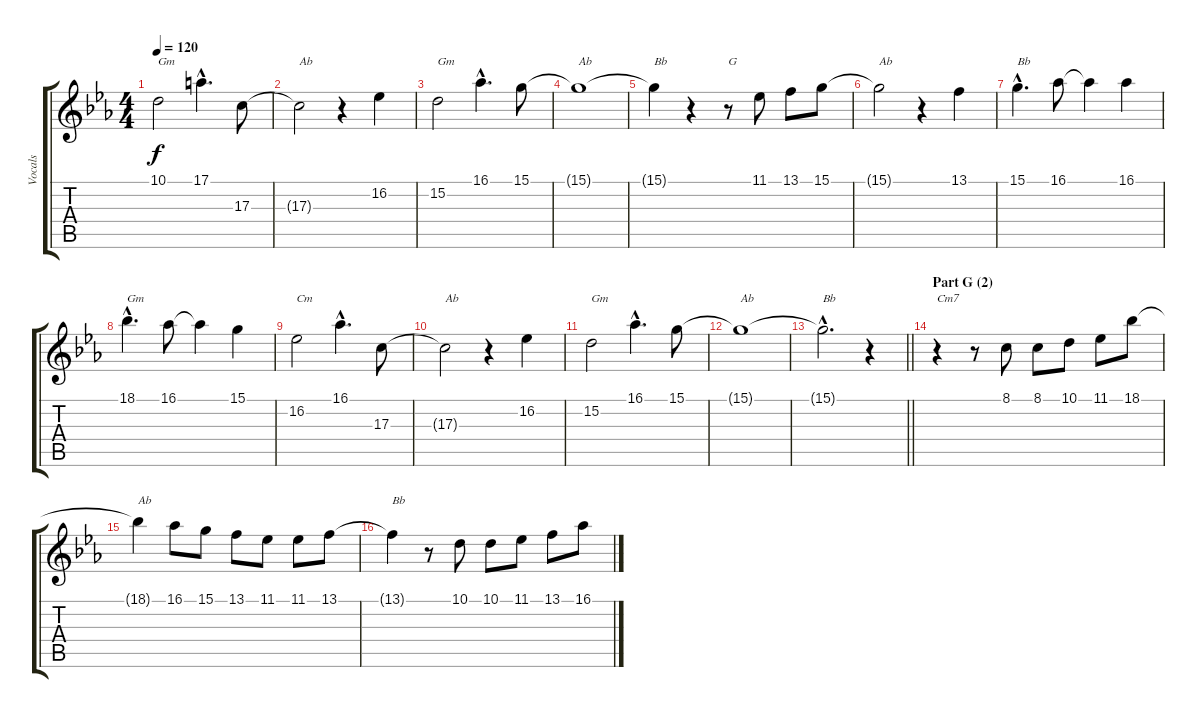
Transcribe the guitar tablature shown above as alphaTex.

\track ("Vocals" "Vocals") {instrument trumpet}
\staff {score tabs}
\tuning (E4 B3 G3 D3 A2 E2) {hide}
\ts (4 4)
\tempo 120
\clef g2
\ks eb
10.1.2{txt "Gm" dy f} 17.1{hac}.4{d} 17.3.8 |
17.3{t}.2{txt "Ab"} r.4 16.2.4 |
15.2.2{txt "Gm"} 16.1{hac}.4{d} 15.1.8 |
15.1{t}.1{txt "Ab"} |
15.1{t}.4{txt "Bb"} r.4 r.8{txt "G"} 11.1.8 13.1.8 15.1.8 |
15.1{t}.2{txt "Ab"} r.4 13.1.4 |
15.1{hac}.4{d txt "Bb"} 16.1.8 16.1{t}.4 16.1.4 |
18.1{hac}.4{d txt "Gm"} 16.1.8 16.1{t}.4 15.1.4 |
16.2.2{txt "Cm"} 16.1{hac}.4{d} 17.3.8 |
17.3{t}.2{txt "Ab"} r.4 16.2.4 |
15.2.2{txt "Gm"} 16.1{hac}.4{d} 15.1.8 |
15.1{t}.1{txt "Ab"} |
\barLineRight lightlight
15.1{hac t}.2{d txt "Bb"} r.4 |
\section ("" "Part G (2)")
r.4{txt "Cm7"} r.8 8.1.8 8.1.8 10.1.8 11.1.8 18.1.8 |
18.1{t}.4{txt "Ab"} 16.1.8 15.1.8 13.1.8 11.1.8 11.1.8 13.1.8 |
13.1{t}.4{txt "Bb"} r.8 10.1.8 10.1.8 11.1.8 13.1.8 16.1.8
